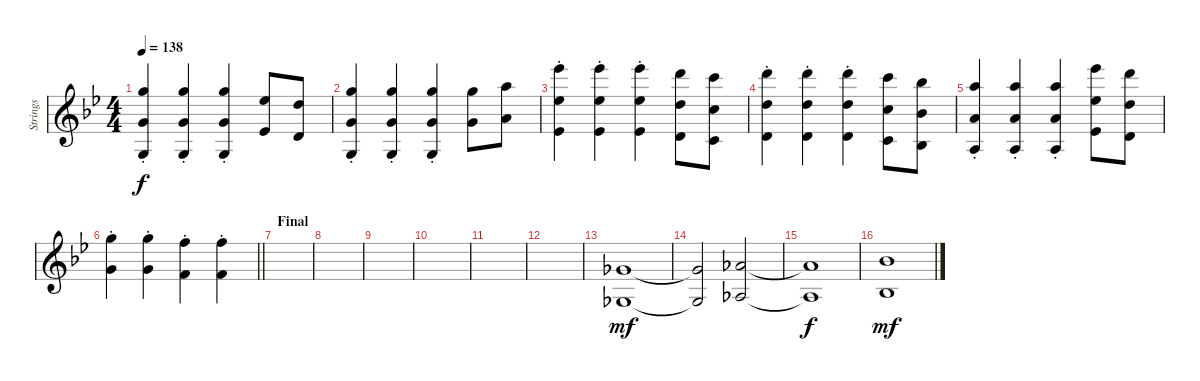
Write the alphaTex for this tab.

\track ("Strings" "Strings") {instrument stringensemble1}
\staff {score}
\tuning (E5 B4 G4 D4 A3 E3) {hide}
\ts (4 4)
\tempo 138
\clef g2
\ks bb
(3.1{st} 0.3{st} 3.6{st}).4{dy f} (3.1{st} 0.3{st} 3.6{st}).4 (3.1{st} 0.3{st} 3.6{st}).4 (4.2 6.5).8 (3.2 0.4).8 |
(3.1{st} 0.3{st} 3.6{st}).4 (3.1{st} 0.3{st} 3.6{st}).4 (3.1{st} 0.3{st} 3.6{st}).4 (3.1 0.3).8 (5.1 7.4).8 |
(11.1{st} 8.3{st} 11.6{st}).4 (11.1{st} 13.4{st} 11.6{st}).4 (11.1{st} 13.4{st} 11.6{st}).4 (10.1 12.4 10.6).8 (8.1 10.4 8.6).8 |
(10.1{st} 12.4{st} 10.6{st}).4 (10.1{st} 12.4{st} 10.6{st}).4 (10.1{st} 12.4{st} 10.6{st}).4 (8.1 10.4 8.6).8 (6.1 8.4 6.6).8 |
(5.1{st} 7.4{st} 5.6{st}).4 (5.1{st} 7.4{st} 5.6{st}).4 (5.1{st} 7.4{st} 5.6{st}).4 (11.1 8.3 11.6).8 (10.1 12.4 10.6).8 |
\barLineRight lightlight
(8.2 0.3{st}).4 (8.2{st} 0.3{st}).4 (6.2{st} 8.5{st}).4 (6.2{st} 8.5{st}).4 |
\section ("" "Final")
|
|
|
|
|
|
(4.4 2.6).1{dy mf volume 11 instrument pad7halo} |
(4.4{t} 2.6{t}).2 (6.4 4.6).2 |
(6.4{t} 4.6{t}).1{dy f} |
(3.3 1.5).1{dy mf}
